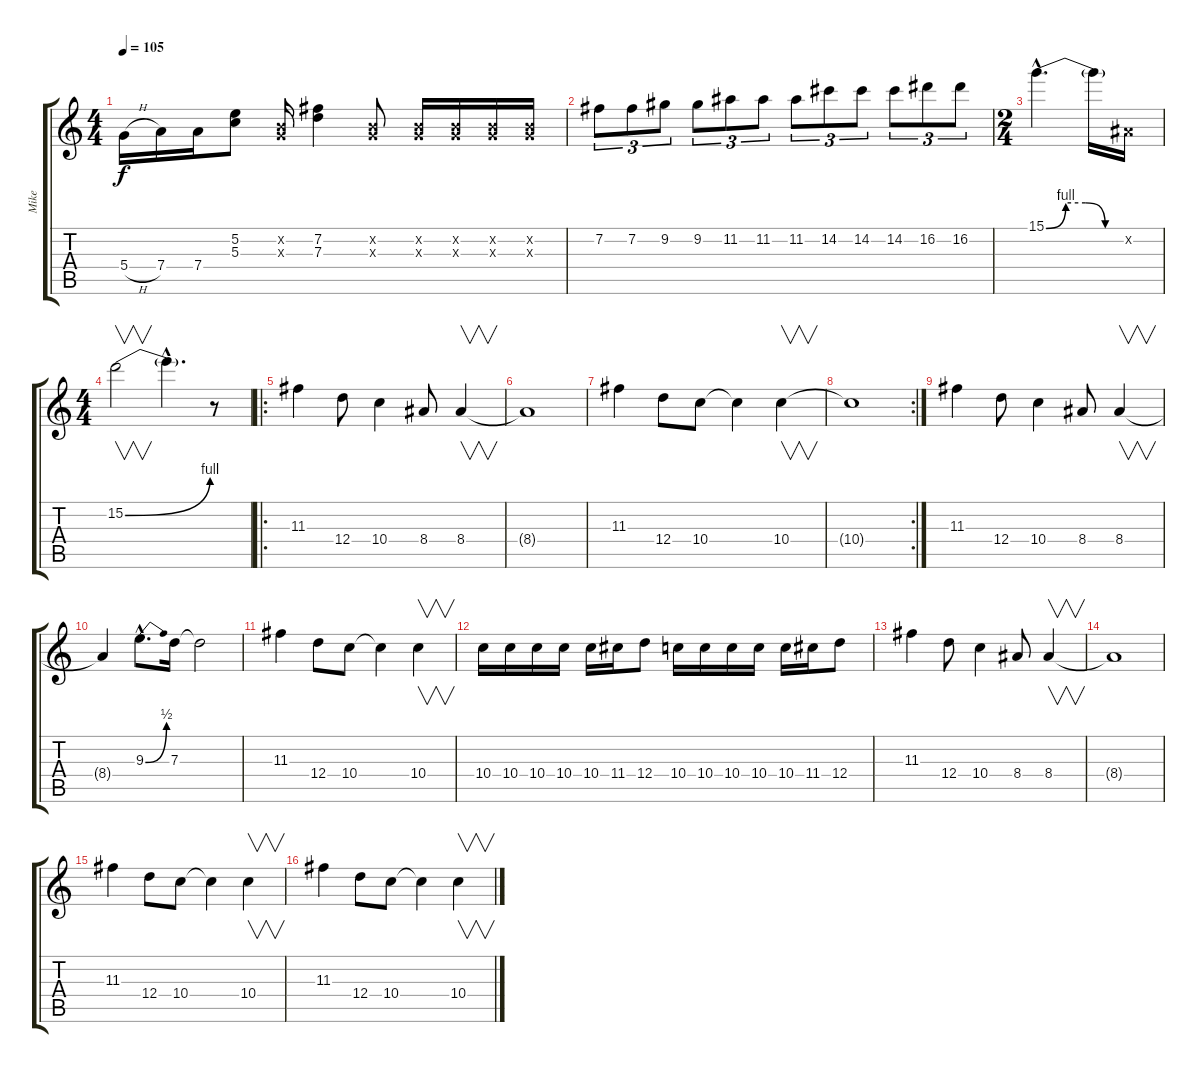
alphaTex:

\track ("Mike" "Mike") {instrument distortionguitar}
\staff {score tabs}
\tuning (E4 B3 G3 D3 A2 D2) {hide}
\ts (4 4)
\tempo 105
\clef g2
\ks c
5.4{h}.16{dy f} 7.4.16 7.4.16 (5.2 5.3).8 (0.2{x} 0.3{x}).16 (7.2 7.3).4 (0.2{x} 0.3{x}).8 (0.2{x} 0.3{x}).16 (0.2{x} 0.3{x}).16 (0.2{x} 0.3{x}).16 (0.2{x} 0.3{x}).16 |
7.2.8{tu (3 2)} 7.2.8{tu (3 2)} 9.2.8{tu (3 2)} 9.2.8{tu (3 2)} 11.2.8{tu (3 2)} 11.2.8{tu (3 2)} 11.2.8{tu (3 2)} 14.2.8{tu (3 2)} 14.2.8{tu (3 2)} 14.2.8{tu (3 2)} 16.2.8{tu (3 2)} 16.2.8{tu (3 2)} |
\ts (2 4)
15.1{be (custom 0 0 15 4 30 4 45 0 60 0) hac}.4{d} 15.1{t}.16 -1.2{x}.16 |
\ts (4 4)
15.2{be (bend 0 0 60 4)}.2{v} 15.2{hac t}.4{d} r.8 |
\ro
11.3.4 12.4.8 10.4.4 8.4.8 8.4.4{v} |
8.4{t}.1 |
11.3.4 12.4.8 10.4.8 10.4{t}.4 10.4.4{v} |
\rc 2
10.4{t}.1 |
11.3.4 12.4.8 10.4.4 8.4.8 8.4.4{v} |
8.4{t}.4 9.3{be (bend 0 0 60 2) hac}.8{d} 7.3.16 7.3{t}.2 |
11.3.4 12.4.8 10.4.8 10.4{t}.4 10.4.4{v} |
10.4.16 10.4.16 10.4.16 10.4.16 10.4.16 11.4.16 12.4.8 10.4.16 10.4.16 10.4.16 10.4.16 10.4.16 11.4.16 12.4.8 |
11.3.4 12.4.8 10.4.4 8.4.8 8.4.4{v} |
8.4{t}.1 |
11.3.4 12.4.8 10.4.8 10.4{t}.4 10.4.4{v} |
11.3.4 12.4.8 10.4.8 10.4{t}.4 10.4.4{v}
